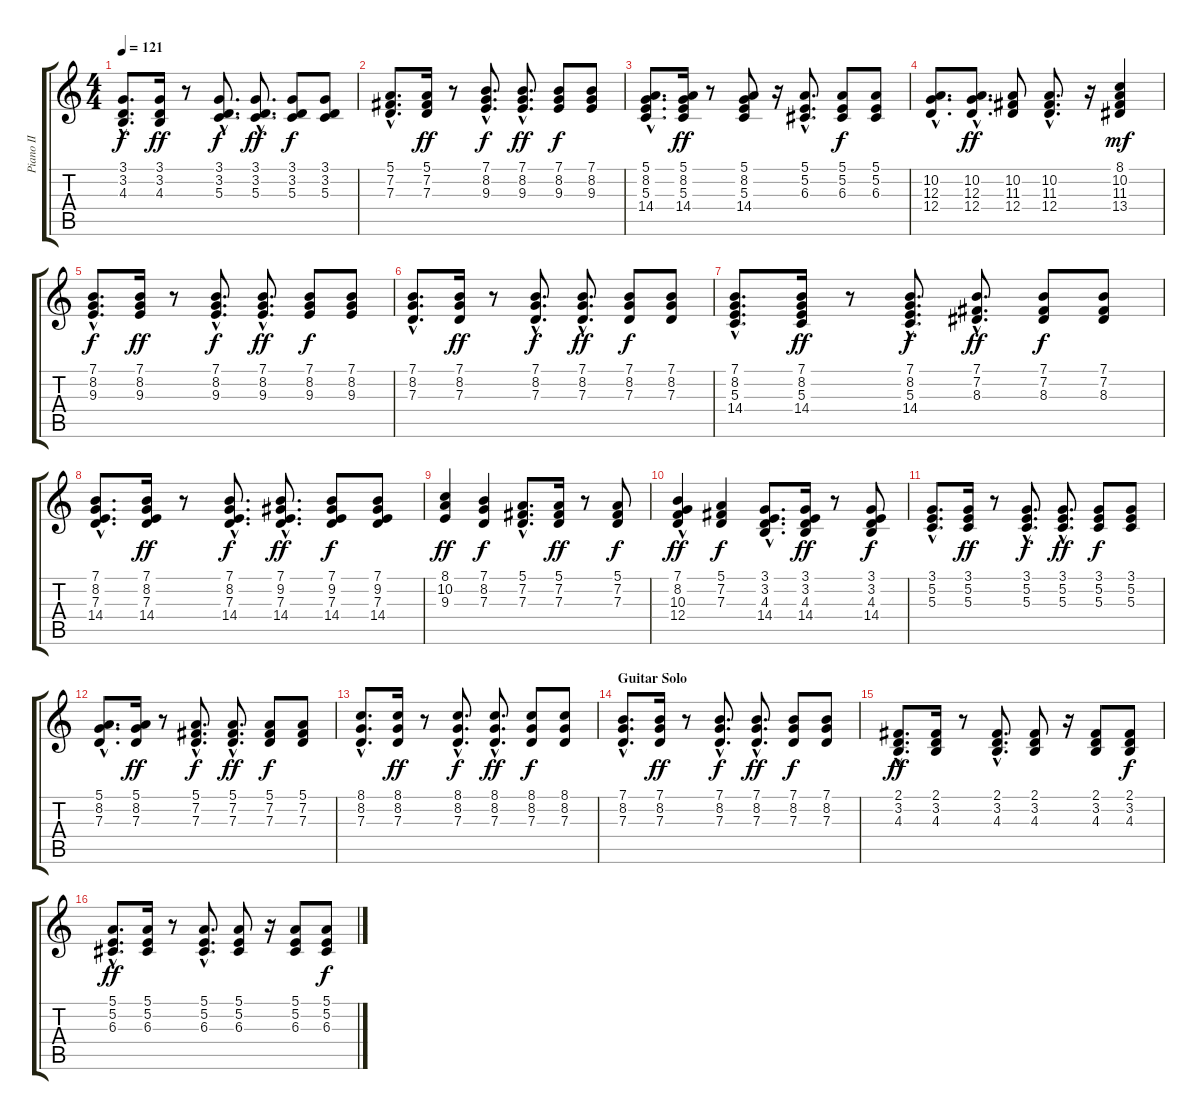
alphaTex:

\track ("Piano II" "Piano II") {instrument electricgrandpiano}
\staff {score tabs}
\tuning (E4 B3 G3 D3 A2 E2) {hide}
\ts (4 4)
\tempo 121
\clef g2
\ks c
(3.1{hac} 3.2{hac} 4.3{hac}).8{d dy f} (3.1 3.2 4.3).16{dy ff} r.8 (3.1{hac} 3.2{hac} 5.3{hac}).8{d dy f} (3.1{hac} 3.2{hac} 5.3{hac}).8{d dy ff} (3.1 3.2 5.3).8{dy f} (3.1 3.2 5.3).8 |
(5.1{hac} 7.2{hac} 7.3{hac}).8{d} (5.1 7.2 7.3).16{dy ff} r.8 (7.1{hac} 8.2{hac} 9.3{hac}).8{d dy f} (7.1{hac} 8.2{hac} 9.3{hac}).8{d dy ff} (7.1 8.2 9.3).8{dy f} (7.1 8.2 9.3).8 |
(5.1 8.2{hac} 5.3{hac} 14.4{hac}).8{d} (5.1 8.2 5.3 14.4).16{dy ff} r.8 (5.1 8.2 5.3 14.4).8 r.16 (5.1{hac} 5.2{hac} 6.3{hac}).8{d} (5.1 5.2 6.3).8{dy f} (5.1 5.2 6.3).8 |
(10.2{hac} 12.3{hac} 12.4{hac}).8{d} (10.2{hac} 12.3{hac} 12.4{hac}).8{d dy ff} (10.2 11.3 12.4).8 (10.2{hac} 11.3{hac} 12.4{hac}).8{d} r.16 (8.1 10.2 11.3 13.4).4{dy mf} |
(7.1{hac} 8.2{hac} 9.3{hac}).8{d dy f} (7.1 8.2 9.3).16{dy ff} r.8 (7.1{hac} 8.2{hac} 9.3{hac}).8{d dy f} (7.1{hac} 8.2{hac} 9.3{hac}).8{d dy ff} (7.1 8.2 9.3).8{dy f} (7.1 8.2 9.3).8 |
(7.1{hac} 8.2{hac} 7.3{hac}).8{d} (7.1 8.2 7.3).16{dy ff} r.8 (7.1{hac} 8.2{hac} 7.3{hac}).8{d dy f} (7.1{hac} 8.2{hac} 7.3{hac}).8{d dy ff} (7.1 8.2 7.3).8{dy f} (7.1 8.2 7.3).8 |
(7.1{hac} 8.2{hac} 5.3{hac} 14.4{hac}).8{d} (7.1 8.2 5.3 14.4).16{dy ff} r.8 (7.1{hac} 8.2{hac} 5.3{hac} 14.4{hac}).8{d dy f} (7.1{hac} 7.2{hac} 8.3{hac}).8{d dy ff} (7.1 7.2 8.3).8{dy f} (7.1 7.2 8.3).8 |
(7.1{hac} 8.2{hac} 7.3{hac} 14.4{hac}).8{d} (7.1 8.2 7.3 14.4).16{dy ff} r.8 (7.1{hac} 8.2{hac} 7.3{hac} 14.4{hac}).8{d dy f} (7.1{hac} 9.2{hac} 7.3{hac} 14.4{hac}).8{d dy ff} (7.1 9.2 7.3 14.4).8{dy f} (7.1 9.2 7.3 14.4).8 |
(8.1 10.2 9.3).4{dy ff} (7.1 8.2 7.3).4{dy f} (5.1{hac} 7.2{hac} 7.3{hac}).8{d} (5.1 7.2 7.3).16{dy ff} r.8 (5.1 7.2 7.3).8{dy f} |
(7.1 8.2 10.3{hac} 12.4).4{dy ff} (5.1 7.2 7.3).4{dy f} (3.1{hac} 3.2{hac} 4.3{hac} 14.4{hac}).8{d} (3.1 3.2 4.3 14.4).16{dy ff} r.8 (3.1 3.2 4.3 14.4).8{dy f} |
(3.1{hac} 5.2{hac} 5.3{hac}).8{d} (3.1 5.2 5.3).16{dy ff} r.8 (3.1{hac} 5.2{hac} 5.3{hac}).8{d dy f} (3.1{hac} 5.2{hac} 5.3{hac}).8{d dy ff} (3.1 5.2 5.3).8{dy f} (3.1 5.2 5.3).8 |
(5.1{hac} 8.2{hac} 7.3{hac}).8{d} (5.1 8.2 7.3).16{dy ff} r.8 (5.1{hac} 7.2{hac} 7.3{hac}).8{d dy f} (5.1{hac} 7.2{hac} 7.3{hac}).8{d dy ff} (5.1 7.2 7.3).8{dy f} (5.1 7.2 7.3).8 |
(8.1{hac} 8.2{hac} 7.3{hac}).8{d} (8.1 8.2 7.3).16{dy ff} r.8 (8.1{hac} 8.2{hac} 7.3{hac}).8{d dy f} (8.1{hac} 8.2{hac} 7.3{hac}).8{d dy ff} (8.1 8.2 7.3).8{dy f} (8.1 8.2 7.3).8 |
\section ("" "Guitar Solo")
(7.1{hac} 8.2{hac} 7.3{hac}).8{d} (7.1 8.2 7.3).16{dy ff} r.8 (7.1{hac} 8.2{hac} 7.3{hac}).8{d dy f} (7.1{hac} 8.2{hac} 7.3{hac}).8{d dy ff} (7.1 8.2 7.3).8{dy f} (7.1 8.2 7.3).8 |
(2.1{hac} 3.2{hac} 4.3{hac}).8{d dy ff} (2.1 3.2 4.3).16 r.8 (2.1{hac} 3.2{hac} 4.3{hac}).8{d} (2.1 3.2 4.3).8 r.16 (2.1 3.2 4.3).8 (2.1 3.2 4.3).8{dy f} |
(5.1{hac} 5.2{hac} 6.3{hac}).8{d dy ff} (5.1 5.2 6.3).16 r.8 (5.1{hac} 5.2{hac} 6.3{hac}).8{d} (5.1 5.2 6.3).8 r.16 (5.1 5.2 6.3).8 (5.1 5.2 6.3).8{dy f}
